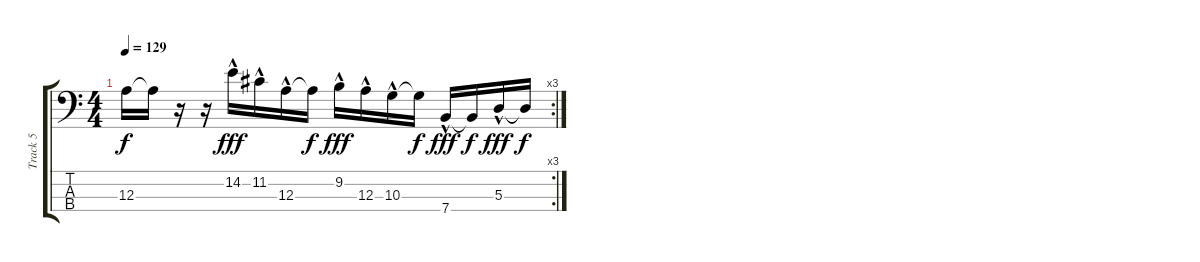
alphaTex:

\track ("Track 5" "Track 5") {instrument electricbassfinger bank 2}
\staff {score tabs}
\tuning (G2 D2 A1 E1) {hide}
\rc 3
\ts (4 4)
\tempo 129
\clef f4
\ks c
12.3{t}.16{dy f} 12.3{t}.16 r.16 r.16 14.2{hac}.16{dy fff} 11.2{hac}.16 12.3{hac}.16 12.3{t}.16{dy f} 9.2{hac}.16{dy fff} 12.3{hac}.16 10.3{hac}.16 10.3{t}.16{dy f} 7.4{hac}.16{dy fff} 7.4{t}.16{dy f} 5.3{hac}.16{dy fff} 5.3{t}.16{dy f}
